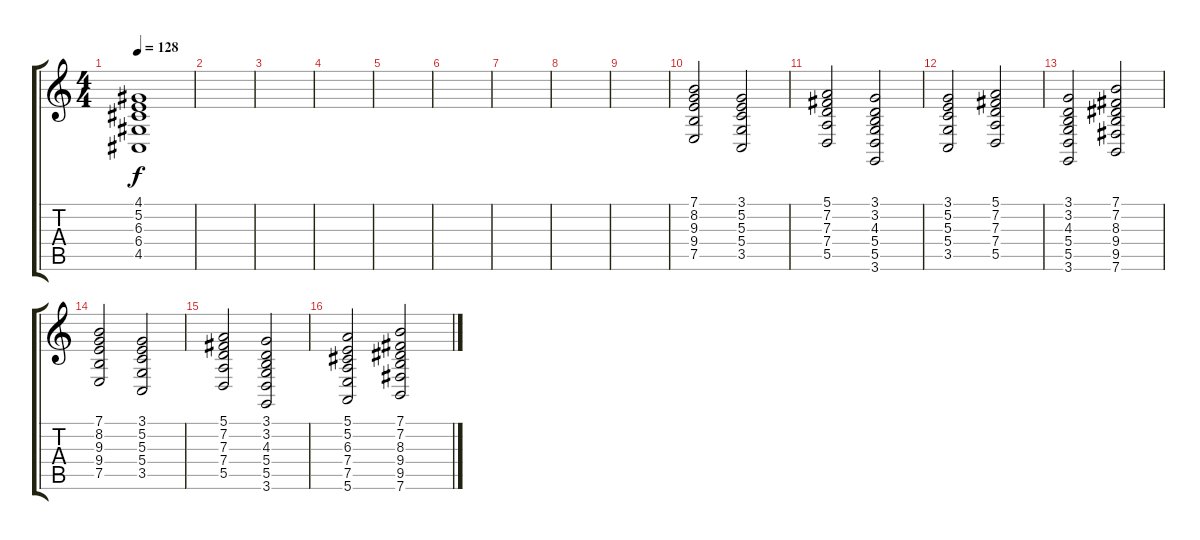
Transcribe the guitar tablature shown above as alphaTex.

\track "" {instrument acousticgrandpiano}
\staff {score tabs}
\tuning (E4 B3 G3 D3 A2 E2) {hide}
\ts (4 4)
\tempo 128
\clef g2
\ks c
(4.1 5.2 6.3 6.4 4.5).1{dy f} |
|
|
|
|
|
|
|
|
(7.1 8.2 9.3 9.4 7.5).2 (3.1 5.2 5.3 5.4 3.5).2 |
(5.1 7.2 7.3 7.4 5.5).2 (3.1 3.2 4.3 5.4 5.5 3.6).2 |
(3.1 5.2 5.3 5.4 3.5).2 (5.1 7.2 7.3 7.4 5.5).2 |
(3.1 3.2 4.3 5.4 5.5 3.6).2 (7.1 7.2 8.3 9.4 9.5 7.6).2 |
(7.1 8.2 9.3 9.4 7.5).2 (3.1 5.2 5.3 5.4 3.5).2{txt ""} |
(5.1 7.2 7.3 7.4 5.5).2 (3.1 3.2 4.3 5.4 5.5 3.6).2 |
(5.1 5.2 6.3 7.4 7.5 5.6).2 (7.1 7.2 8.3 9.4 9.5 7.6).2
